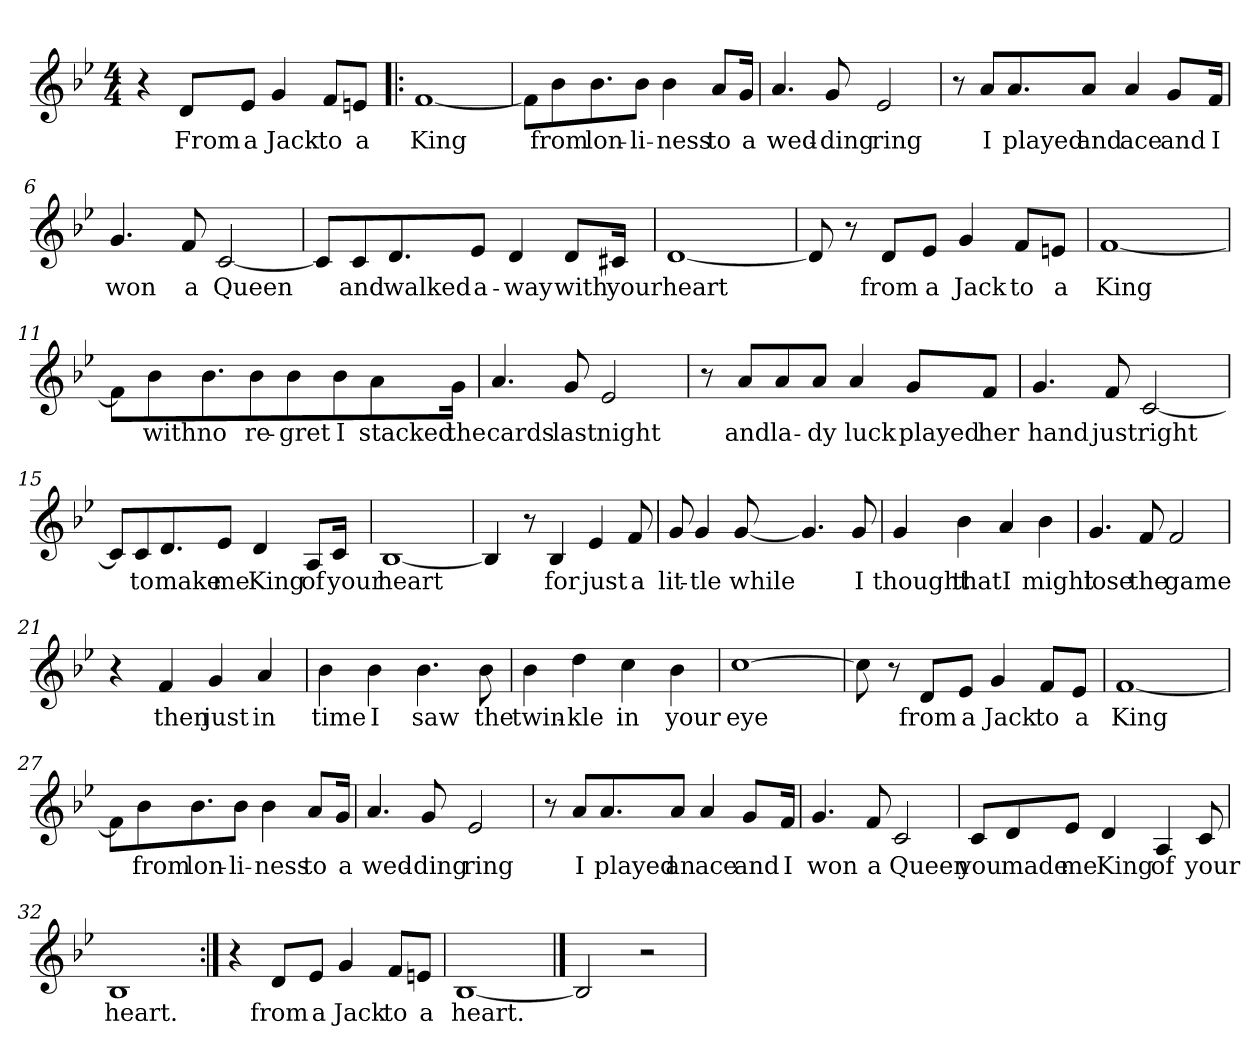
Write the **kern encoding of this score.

**kern	**text
*part1	*part1
*staff1	*staff1
*clefG2	*
*k[b-e-]	*
*B-:	*
*M4/4	*
=1	=1
4r	.
8d/L	From
8e-/J	a
4g/	Jack
8f/L	to
8en/J	a
=2!|:	=2!|:
[1f	King
=3	=3
8f\L]	.
8b-\	from
8.b-\	lon-
8b-\J	-li-
4b-\	-ness
8a/L	to
16g/J	a
=4	=4
4.a/	wed-
8g/	-ding
2e-/	ring
!!LO:LB:g=z
=5	=5
8r	.
8a/L	I
8.a/	played
8a/J	and
4a/	ace
8g/L	and
16f/J	I
=6	=6
4.g/	won
8f/	a
[2c/	Queen
=7	=7
8c/L]	.
8c/	and
8.d/	walked
8e-/J	a-
4d/	-way
8d/L	with
16c#X/J	your
=8	=8
[1d	heart
!!LO:LB:g=z
=9	=9
8d/]	.
8r	.
8d/L	from
8e-/J	a
4g/	Jack
8f/L	to
8en/J	a
=10	=10
[1f	King
=11	=11
8f\L]	.
8b-\	with
8.b-\	no
8b-\	re-
8b-\	-gret
8b-\	I
8a\	stacked
16g\J	the
=12	=12
4.a/	cards
8g/	last
2e-/	night
!!LO:LB:g=z
=13	=13
8r	.
8a/L	and
8a/	la-
8a/J	-dy
4a/	luck
8g/L	played
8f/J	her
=14	=14
4.g/	hand
8f/	just
[2c/	right
=15	=15
8c/L]	.
8c/	to
8.d/	make
8e-/J	me
4d/	King
8A/L	of
16c/J	your
=16	=16
[1B-	heart
!!LO:LB:g=z
=17	=17
4B-/]	.
8r	.
4B-/	for
4e-/	just
8f/	a
=18	=18
8g/	lit-
4g/	-tle
[8g/	while
4.g/]	.
8g/	I
=19	=19
4g/	thought
4b-\	that
4a/	I
4b-\	might
=20	=20
4.g/	lose
8f/	the
2f/	game
!!LO:LB:g=z
=21	=21
4r	.
4f/	then
4g/	just
4a/	in
=22	=22
4b-\	time
4b-\	I
4.b-\	saw
8b-\	the
=23	=23
4b-\	twin-
4dd\	-kle
4cc\	in
4b-\	your
=24	=24
[1cc	eye
=25	=25
8cc\]	.
8r	.
8d/L	from
8e-/J	a
4g/	Jack
8f/L	to
8e-/J	a
=26	=26
[1f	King
!!LO:LB:g=z
=27	=27
8f\L]	.
8b-\	from
8.b-\	lon-
8b-\J	-li-
4b-\	-ness
8a/L	to
16g/J	a
=28	=28
4.a/	wed-
8g/	-ding
2e-/	ring
=29	=29
8r	.
8a/L	I
8.a/	played
8a/J	an
4a/	ace
8g/L	and
16f/J	I
=30	=30
4.g/	won
8f/	a
2c/	Queen
!!LO:LB:g=z
=31	=31
8c/L	you
8d/	made
8e-/J	me
4d/	King
4A/	of
8c/	your
=32	=32
1B-	heart.
=33:|!	=33:|!
4r	.
8d/L	from
8e-/J	a
4g/	Jack
8f/L	to
8en/J	a
=34	=34
[1B-	heart.
==35	==35
2B-/]	.
2r	.
=	=
*-	*-
